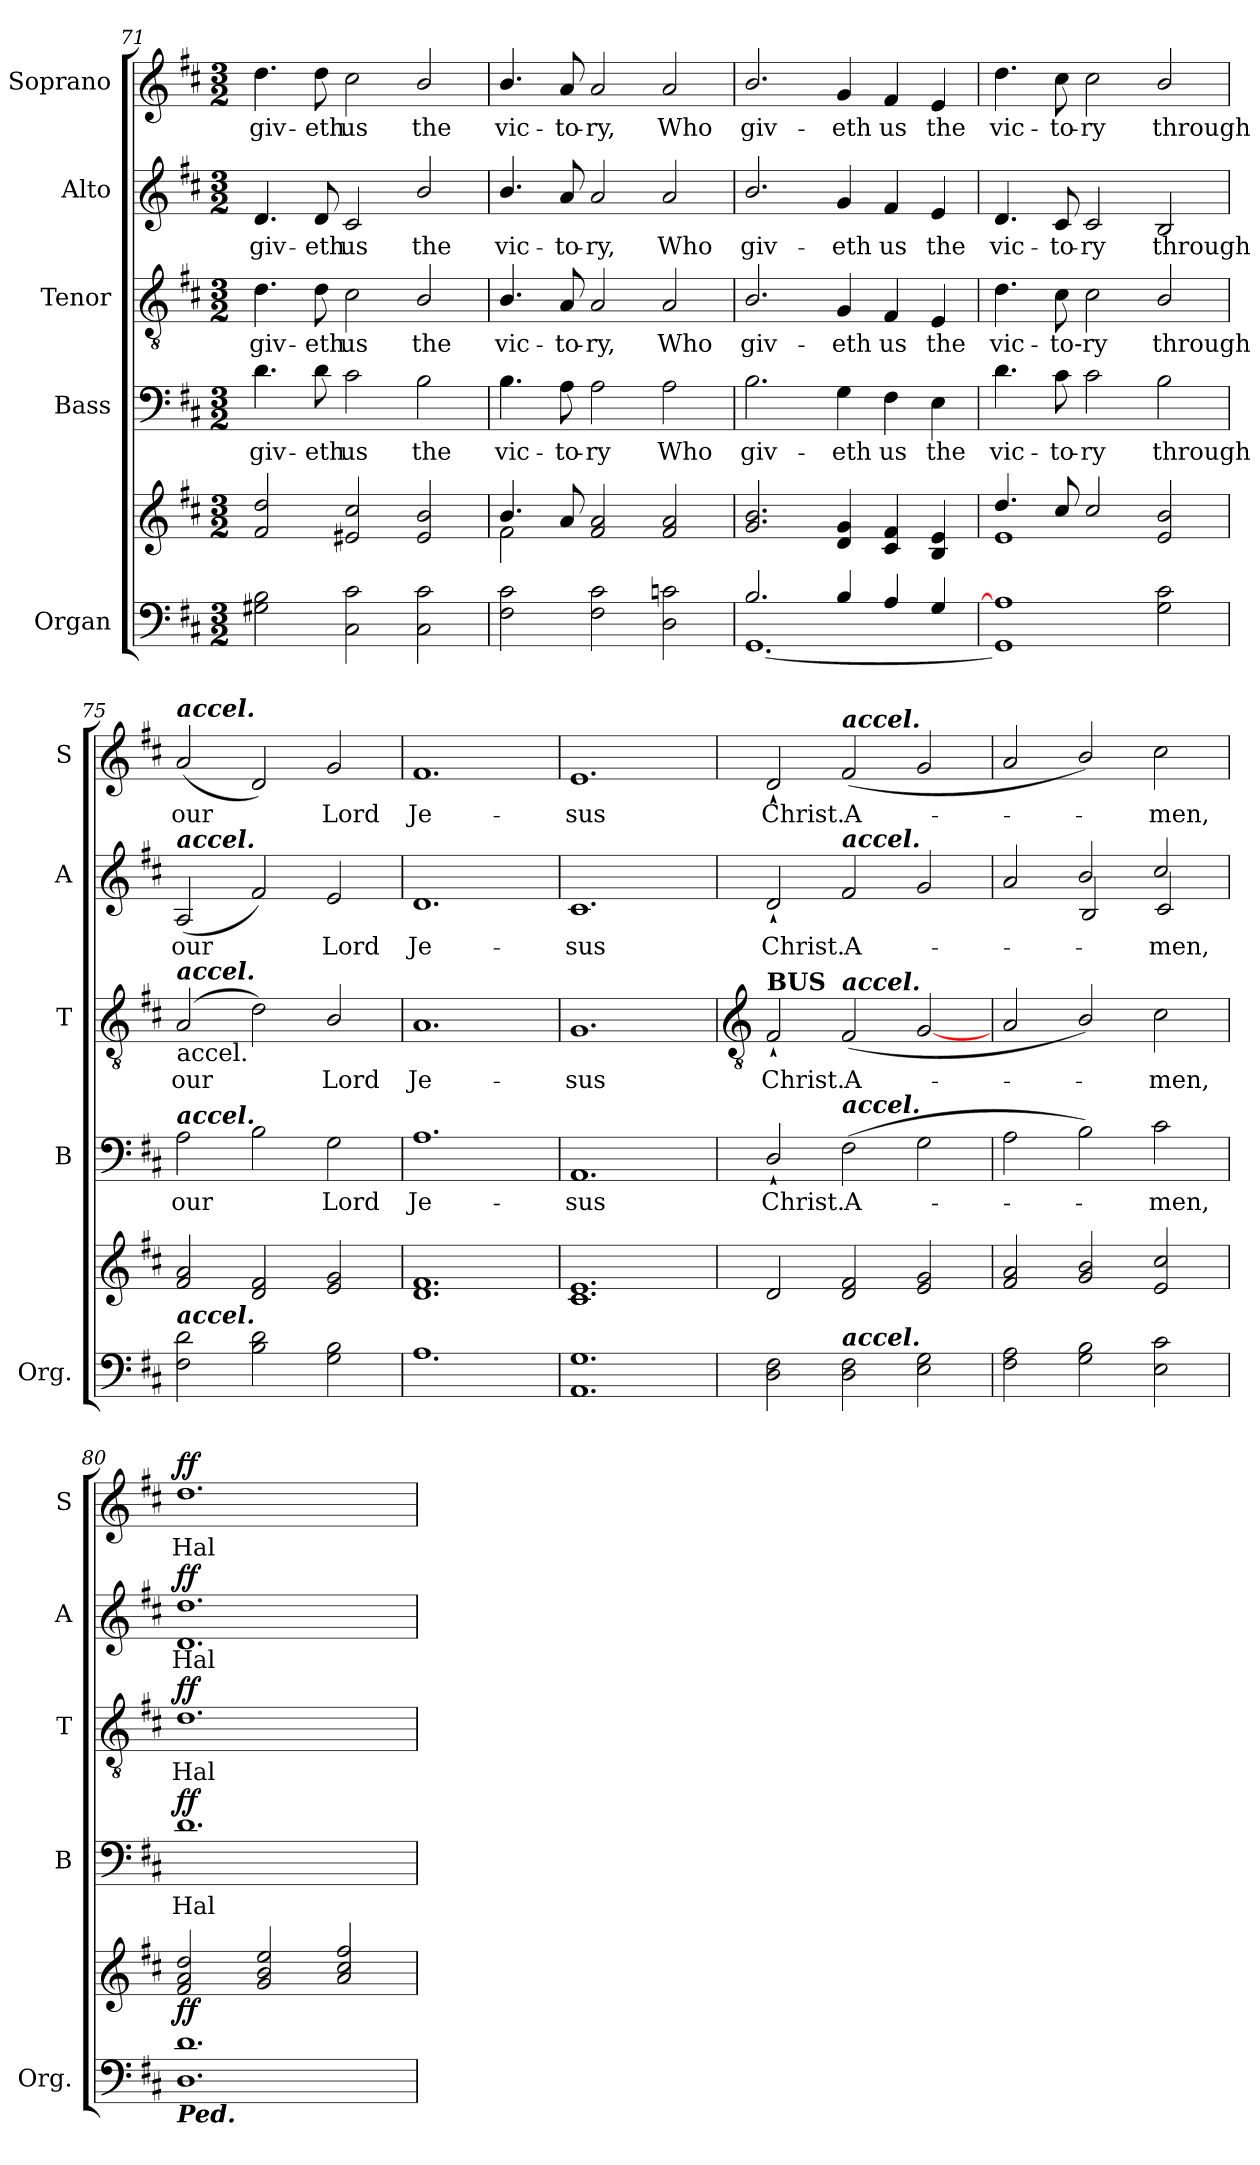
**kern	**kern	**dynam	**kern	**text	**dynam	**kern	**text	**dynam	**kern	**text	**dynam	**kern	**text	**dynam
*part5	*part5	*part5	*part4	*part4	*part4	*part3	*part3	*part3	*part2	*part2	*part2	*part1	*part1	*part1
*staff6	*staff5	*staff5/6	*staff4	*staff4	*staff4	*staff3	*staff3	*staff3	*staff2	*staff2	*staff2	*staff1	*staff1	*staff1
*I"Organ	*	*	*I"Bass	*	*	*I"Tenor	*	*	*I"Alto	*	*	*I"Soprano	*	*
*I'Org.	*	*	*I'B	*	*	*I'T	*	*	*I'A	*	*	*I'S	*	*
*clefF4	*clefG2	*	*clefF4	*	*	*clefGv2	*	*	*clefG2	*	*	*clefG2	*	*
*k[f#c#]	*k[f#c#]	*	*k[f#c#]	*	*	*k[f#c#]	*	*	*k[f#c#]	*	*	*k[f#c#]	*	*
*D:	*D:	*	*D:	*	*	*D:	*	*	*D:	*	*	*D:	*	*
*M3/2	*M3/2	*	*M3/2	*	*	*M3/2	*	*	*M3/2	*	*	*M3/2	*	*
=71	=71	=71	=71	=71	=71	=71	=71	=71	=71	=71	=71	=71	=71	=71
*^	*^	*	*	*	*	*	*	*	*	*	*	*	*	*
!	!	!	!	!	!	!LO:LY:b	!	!	!LO:LY:b	!	!	!LO:LY:b	!	!	!LO:LY:b	!
2G#X\ 2B\	1.ryy	2f# 2dd	1.ryy	.	4.d	giv-	.	4.d	giv-	.	4.d	giv-	.	4.dd	giv-	.
!	!	!	!	!	!	!LO:LY:b	!	!	!LO:LY:b	!	!	!LO:LY:b	!	!	!LO:LY:b	!
.	.	.	.	.	8d	-eth	.	8d	-eth	.	8d	-eth	.	8dd	-eth	.
!	!	!	!	!	!	!LO:LY:b	!	!	!LO:LY:b	!	!	!LO:LY:b	!	!	!LO:LY:b	!
2C#\ 2c#\	.	2e#X 2cc#	.	.	2c#	us	.	2c#	us	.	2c#	us	.	2cc#	us	.
!	!	!	!	!	!	!LO:LY:b	!	!	!LO:LY:b	!	!	!LO:LY:b	!	!	!LO:LY:b	!
2C#\ 2c#\	.	2e# 2b	.	.	2B	the	.	2B/	the	.	2b/	the	.	2b/	the	.
=72	=72	=72	=72	=72	=72	=72	=72	=72	=72	=72	=72	=72	=72	=72	=72	=72
!	!	!	!	!	!	!LO:LY:b	!	!	!LO:LY:b	!	!	!LO:LY:b	!	!	!LO:LY:b	!
2F#\ 2c#\	1.ryy	4.b/	2f#\	.	4.B	vic-	.	4.B/	vic-	.	4.b/	vic-	.	4.b/	vic-	.
!	!	!	!	!	!	!LO:LY:b	!	!	!LO:LY:b	!	!	!LO:LY:b	!	!	!LO:LY:b	!
.	.	8a	.	.	8A	-to-	.	8A	-to-	.	8a	-to-	.	8a	-to-	.
!	!	!	!	!	!	!LO:LY:b	!	!	!LO:LY:b	!	!	!LO:LY:b	!	!	!LO:LY:b	!
2F#\ 2c#\	.	2f# 2a	1ryy	.	2A	-ry	.	2A	-ry,	.	2a	-ry,	.	2a	-ry,	.
!	!	!	!	!	!	!LO:LY:b	!	!	!LO:LY:b	!	!	!LO:LY:b	!	!	!LO:LY:b	!
2D\ 2cn\	.	2f# 2a	.	.	2A	Who	.	2A	Who	.	2a	Who	.	2a	Who	.
=73	=73	=73	=73	=73	=73	=73	=73	=73	=73	=73	=73	=73	=73	=73	=73	=73
!	!	!	!	!	!	!LO:LY:b	!	!	!LO:LY:b	!	!	!LO:LY:b	!	!	!LO:LY:b	!
2.B/	[1.GG\	2.g 2.b	1.ryy	.	2.B	giv-	.	2.B/	giv-	.	2.b/	giv-	.	2.b/	giv-	.
!	!	!	!	!	!	!LO:LY:b	!	!	!LO:LY:b	!	!	!LO:LY:b	!	!	!LO:LY:b	!
4B/	.	4d 4g	.	.	4G	-eth	.	4G	-eth	.	4g	-eth	.	4g	-eth	.
!	!	!	!	!	!	!LO:LY:b	!	!	!LO:LY:b	!	!	!LO:LY:b	!	!	!LO:LY:b	!
4A/	.	4c# 4f#	.	.	4F#	us	.	4F#	us	.	4f#	us	.	4f#	us	.
!	!	!	!	!	!	!LO:LY:b	!	!	!LO:LY:b	!	!	!LO:LY:b	!	!	!LO:LY:b	!
4G/	.	4B 4e	.	.	4E	the	.	4E	the	.	4e	the	.	4e	the	.
=74	=74	=74	=74	=74	=74	=74	=74	=74	=74	=74	=74	=74	=74	=74	=74	=74
!	!	!	!	!	!	!LO:LY:b	!	!	!LO:LY:b	!	!	!LO:LY:b	!	!	!LO:LY:b	!
1GG\] 1A\]	1.ryy	4.dd/	1e\	.	4.d	vic-	.	4.d	vic-	.	4.d	vic-	.	4.dd	vic-	.
!	!	!	!	!	!	!LO:LY:b	!	!	!LO:LY:b	!	!	!LO:LY:b	!	!	!LO:LY:b	!
.	.	8cc#/	.	.	8c#	-to-	.	8c#	-to-ry	.	8c#	-to-	.	8cc#	-to-	.
!	!	!	!	!	!	!LO:LY:b	!	!	!	!	!	!LO:LY:b	!	!	!LO:LY:b	!
.	.	2cc#/	.	.	2c#	-ry	.	2c#	.	.	2c#	-ry	.	2cc#	-ry	.
!	!	!	!	!	!	!LO:LY:b	!	!	!LO:LY:b	!	!	!LO:LY:b	!	!	!LO:LY:b	!
2G\ 2c#\	.	2e 2b	2ryy	.	2B	through	.	2B/	through	.	2B	through	.	2b/	through	.
=75	=75	=75	=75	=75	=75	=75	=75	=75	=75	=75	=75	=75	=75	=75	=75	=75
!	!	!	!	!	!	!	!	!	!	!	!	!	!	!LO:TX:a:Bi:t=accel.	!	!
!	!	!	!	!	!	!	!	!	!	!	!LO:TX:a:Bi:t=accel.	!	!	!	!	!
!	!	!	!	!	!	!	!	!LO:TX:b:t=accel.	!	!	!	!	!	!	!	!
!	!	!	!	!	!	!	!	!LO:TX:a:Bi:t=accel.	!	!	!	!	!	!	!	!
!	!	!	!	!	!LO:TX:a:Bi:t=accel.	!	!	!	!	!	!	!	!	!	!	!
!LO:TX:a:Bi:t=accel.	!	!	!	!	!	!	!	!	!	!	!	!	!	!	!	!
!	!	!	!	!	!	!LO:LY:b	!	!	!LO:LY:b	!	!	!LO:LY:b	!	!	!LO:LY:b	!
2F#\ 2d\	1.ryy	2f# 2a	1.ryy	.	2A	our	.	(2A	our	.	(2A	our	.	(2a	our	.
2B\ 2d\	.	2d 2f#	.	.	2B	.	.	2d)	.	.	2f#)	.	.	2d)	.	.
!	!	!	!	!	!	!LO:LY:b	!	!	!LO:LY:b	!	!	!LO:LY:b	!	!	!LO:LY:b	!
2G\ 2B\	.	2e 2g	.	.	2G	Lord	.	2B/	Lord	.	2e	Lord	.	2g	Lord	.
=76	=76	=76	=76	=76	=76	=76	=76	=76	=76	=76	=76	=76	=76	=76	=76	=76
!	!	!	!	!	!	!LO:LY:b	!	!	!LO:LY:b	!	!	!LO:LY:b	!	!	!LO:LY:b	!
1.A\	1.ryy	1.d 1.f#	1.ryy	.	1.A	Je-	.	1.A	Je-	.	1.d	Je-	.	1.f#	Je-	.
=77	=77	=77	=77	=77	=77	=77	=77	=77	=77	=77	=77	=77	=77	=77	=77	=77
!	!	!	!	!	!	!LO:LY:b	!	!	!LO:LY:b	!	!	!LO:LY:b	!	!	!LO:LY:b	!
*	*	*v	*v	*	*	*	*	*	*	*	*	*	*	*	*	*
1.AA\ 1.G\	1.ryy	1.c# 1.e	.	1.AA	-sus	.	1.G	-sus	.	1.c#	-sus	.	1.e	-sus	.
*v	*v	*	*	*	*	*	*	*	*	*	*	*	*	*	*
!!LO:LB:g=z
=78	=78	=78	=78	=78	=78	=78	=78	=78	=78	=78	=78	=78	=78	=78
*	*	*	*	*	*	*clefGv2	*	*	*	*	*	*	*	*
*^	*^	*	*	*	*	*	*	*	*	*	*	*	*	*
!	!	!	!	!	!	!	!	!LO:TX:a:B:t=BUS	!	!	!	!	!	!	!	!
!	!	!	!	!	!	!LO:LY:b	!	!	!LO:LY:b	!	!	!LO:LY:b	!	!	!LO:LY:b	!
*v	*v	*	*	*	*	*	*	*	*	*	*^	*	*	*	*	*
2D 2F#	2d	1.ryy	.	2D`/	Christ.	.	2F#`	Christ.	.	2d`	2ryy	Christ.	.	2d`	Christ.	.
!	!	!	!	!	!	!	!	!	!	!	!	!	!	!LO:TX:a:Bi:t=accel.	!	!
!	!	!	!	!	!	!	!	!	!	!LO:TX:a:Bi:t=accel.	!	!	!	!	!	!
!	!	!	!	!	!	!	!LO:TX:a:Bi:t=accel.	!	!	!	!	!	!	!	!	!
!	!	!	!	!LO:TX:a:Bi:t=accel.	!	!	!	!	!	!	!	!	!	!	!	!
!LO:TX:a:Bi:t=accel.	!	!	!	!	!	!	!	!	!	!	!	!	!	!	!	!
!	!	!	!	!	!LO:LY:b	!	!	!LO:LY:b	!	!	!	!LO:LY:b	!	!	!LO:LY:b	!
2D 2F#	2d 2f#	.	.	(>2F#	A-	.	(<2F#	A-	.	2f#	(<2ryy	A-	.	(<2f#	A-	.
2E 2G	2e 2g	.	.	2G	.	.	[2G	.	.	2g	2ryy	.	.	2g	.	.
=79	=79	=79	=79	=79	=79	=79	=79	=79	=79	=79	=79	=79	=79	=79	=79	=79
2F# 2A	2f# 2a	1.ryy	.	2A	.	.	2A	.	.	2a	2ryy	.	.	2a	.	.
2G 2B	2g 2b	.	.	2B)	.	.	2B/)	.	.	2b/	2B/)	.	.	2b/)	.	.
!	!	!	!	!	!LO:LY:b	!	!	!LO:LY:b	!	!	!	!LO:LY:b	!	!	!LO:LY:b	!
2E 2c#	2e 2cc#	.	.	2c#	men,	.	2c#	men,	.	2cc#/	2c#/	men,	.	2cc#	men,	.
=80	=80	=80	=80	=80	=80	=80	=80	=80	=80	=80	=80	=80	=80	=80	=80	=80
!LO:TX:b:Bi:t=Ped.	!	!	!	!	!	!	!	!	!	!	!	!	!	!	!	!
!	!	!	!LO:DY:b	!	!LO:LY:b	!LO:DY:b	!	!LO:LY:b	!LO:DY:b	!	!	!LO:LY:b	!LO:DY:b	!	!LO:LY:b	!LO:DY:b
1.D 1.d	2f# 2a 2dd	1.ryy	ff	1.d	Hal-	ff	1.d	Hal-	ff	1.dd	1.d\	Hal-	ff	1.dd	Hal-	ff
.	2g 2b 2ee	.	.	.	.	.	.	.	.	.	.	.	.	.	.	.
.	2a 2cc# 2ff#	.	.	.	.	.	.	.	.	.	.	.	.	.	.	.
*	*v	*v	*	*	*	*	*	*	*	*v	*v	*	*	*	*	*
=	=	=	=	=	=	=	=	=	=	=	=	=	=	=
*-	*-	*-	*-	*-	*-	*-	*-	*-	*-	*-	*-	*-	*-	*-
